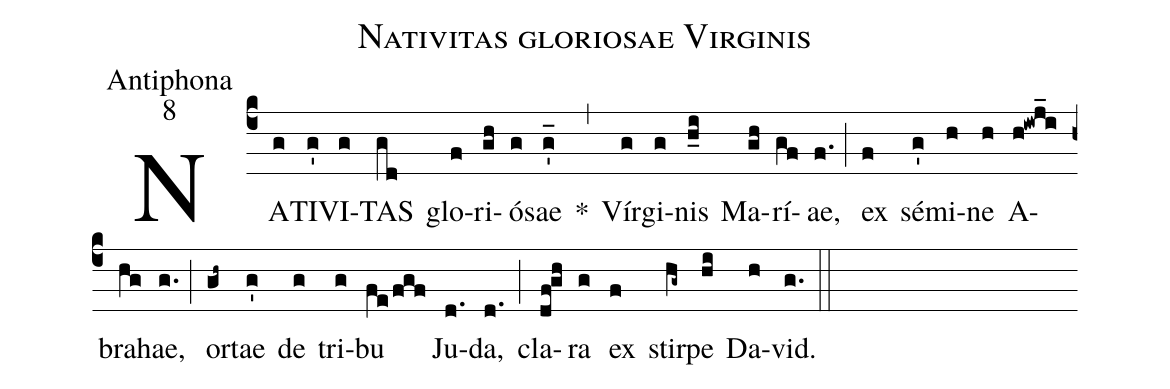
name:Nativitas gloriosae Virginis;
office-part:Antiphona;
mode:8;
%%
(c4) NA(g)TI(g')VI(g)TAS(gd) glo(f)ri(gh)ó(g)sae(g'_) *(,) Vír(g)gi(g)nis(h_i) Ma(gh)rí(gf)ae,(f.) (;) ex(f) sé(g')mi(h)ne(h) A(h!iwj_i)bra(hg)hae,(g.) (;) or(gh~)tae(g') de(g) tri(g)bu(fe/fgf) Ju(d.)da,(d.) (;) cla(df!gh)ra(g) ex(f) stir(hg~)pe(hi) Da(h)vid.(g.) (::)
